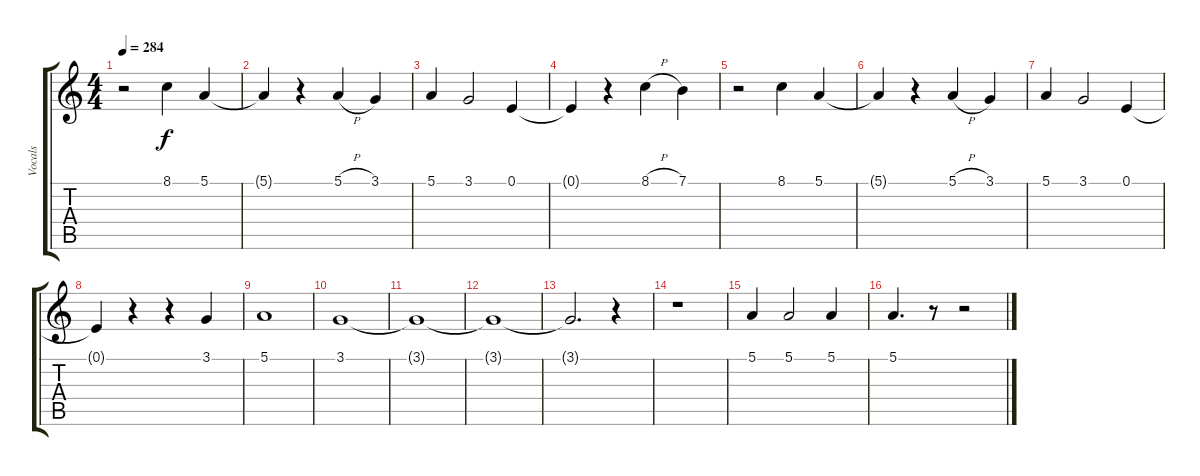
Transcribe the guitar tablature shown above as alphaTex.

\track ("Vocals" "Vocals") {instrument voiceoohs}
\staff {score tabs}
\tuning (E4 B3 G3 D3 A2 E2) {hide}
\ts (4 4)
\tempo 284
\clef g2
\ks c
r.2{dy f} 8.1.4 5.1.4 |
5.1{t}.4 r.4 5.1{h}.4 3.1.4 |
5.1.4 3.1.2 0.1.4 |
0.1{t}.4 r.4 8.1{h}.4 7.1.4 |
r.2 8.1.4 5.1.4 |
5.1{t}.4 r.4 5.1{h}.4 3.1.4 |
5.1.4 3.1.2 0.1.4 |
0.1{t}.4 r.4 r.4 3.1.4 |
5.1.1 |
3.1.1 |
3.1{t}.1 |
3.1{t}.1 |
3.1{t}.2{d} r.4 |
r.1 |
5.1.4 5.1.2 5.1.4 |
5.1.4{d} r.8 r.2
